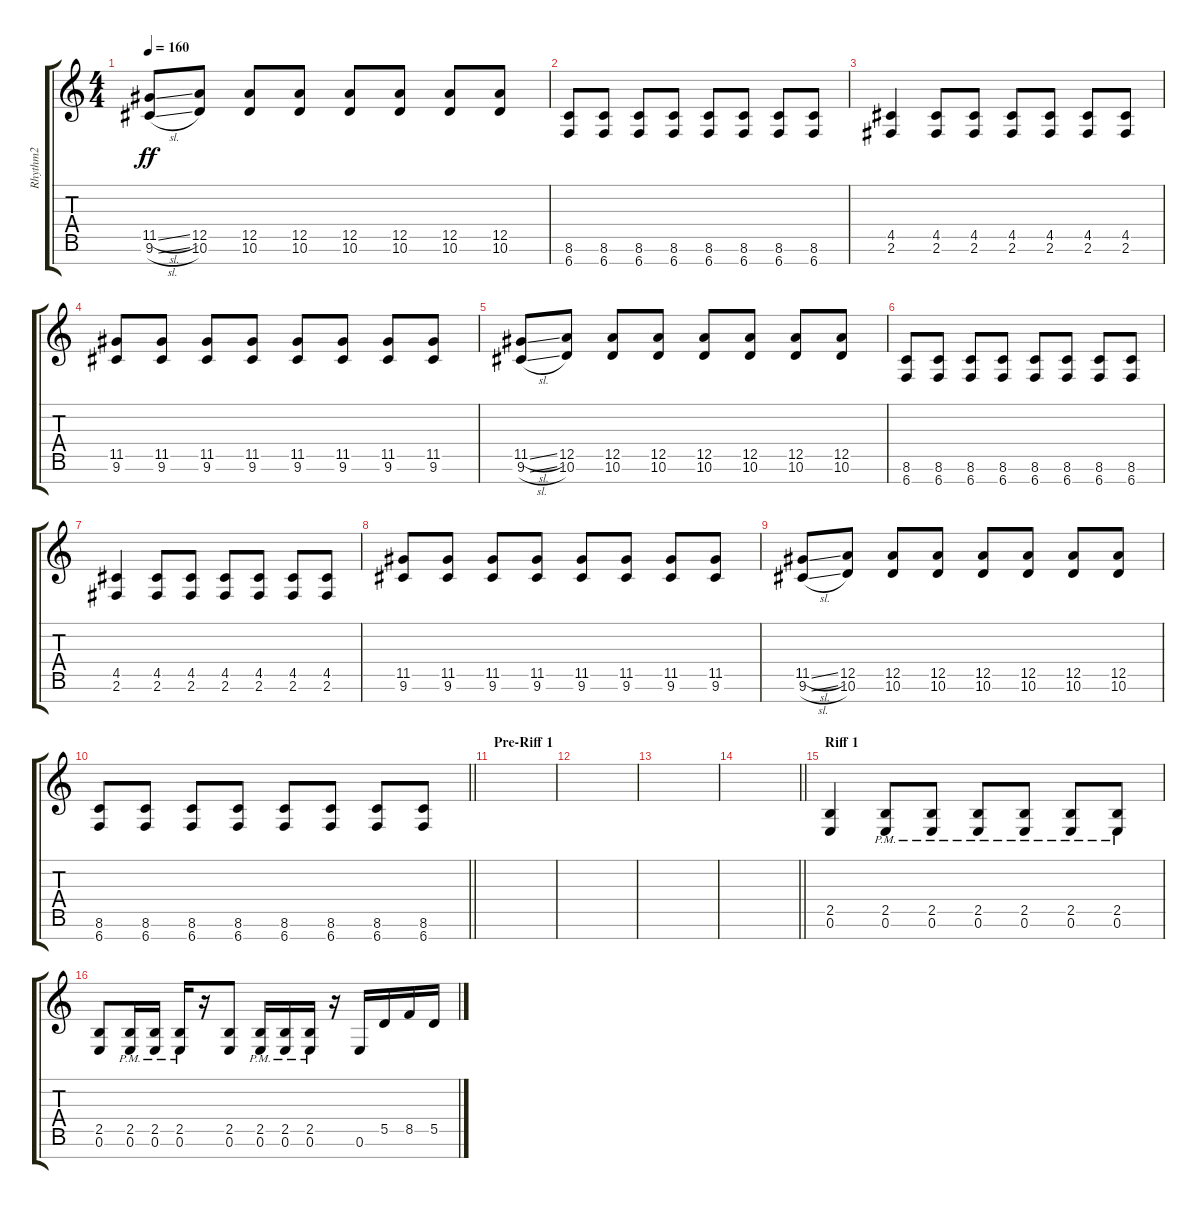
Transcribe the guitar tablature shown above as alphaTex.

\track ("Rhythm2" "Rhythm2") {instrument overdrivenguitar}
\staff {score tabs}
\tuning (E4 B3 G3 D3 A2 E2 B1) {hide}
\ts (4 4)
\tempo 160
\clef g2
\ks c
(11.5{sl} 9.6{sl}).8{dy ff} (12.5 10.6).8 (12.5 10.6).8 (12.5 10.6).8 (12.5 10.6).8 (12.5 10.6).8 (12.5 10.6).8 (12.5 10.6).8 |
(8.6 6.7).8 (8.6 6.7).8 (8.6 6.7).8 (8.6 6.7).8 (8.6 6.7).8 (8.6 6.7).8 (8.6 6.7).8 (8.6 6.7).8 |
(4.5 2.6).4 (4.5 2.6).8 (4.5 2.6).8 (4.5 2.6).8 (4.5 2.6).8 (4.5 2.6).8 (4.5 2.6).8 |
(11.5 9.6).8 (11.5 9.6).8 (11.5 9.6).8 (11.5 9.6).8 (11.5 9.6).8 (11.5 9.6).8 (11.5 9.6).8 (11.5 9.6).8 |
(11.5{sl} 9.6{sl}).8 (12.5 10.6).8 (12.5 10.6).8 (12.5 10.6).8 (12.5 10.6).8 (12.5 10.6).8 (12.5 10.6).8 (12.5 10.6).8 |
(8.6 6.7).8 (8.6 6.7).8 (8.6 6.7).8 (8.6 6.7).8 (8.6 6.7).8 (8.6 6.7).8 (8.6 6.7).8 (8.6 6.7).8 |
(4.5 2.6).4 (4.5 2.6).8 (4.5 2.6).8 (4.5 2.6).8 (4.5 2.6).8 (4.5 2.6).8 (4.5 2.6).8 |
(11.5 9.6).8 (11.5 9.6).8 (11.5 9.6).8 (11.5 9.6).8 (11.5 9.6).8 (11.5 9.6).8 (11.5 9.6).8 (11.5 9.6).8 |
(11.5{sl} 9.6{sl}).8 (12.5 10.6).8 (12.5 10.6).8 (12.5 10.6).8 (12.5 10.6).8 (12.5 10.6).8 (12.5 10.6).8 (12.5 10.6).8 |
\barLineRight lightlight
(8.6 6.7).8 (8.6 6.7).8 (8.6 6.7).8 (8.6 6.7).8 (8.6 6.7).8 (8.6 6.7).8 (8.6 6.7).8 (8.6 6.7).8 |
\section ("" "Pre-Riff 1")
|
|
|
\barLineRight lightlight
|
\section ("" "Riff 1")
(2.5 0.6).4 (2.5{pm} 0.6{pm}).8 (2.5{pm} 0.6{pm}).8 (2.5{pm} 0.6{pm}).8 (2.5{pm} 0.6{pm}).8 (2.5{pm} 0.6{pm}).8 (2.5{pm} 0.6{pm}).8 |
(2.5 0.6).8 (2.5{pm} 0.6{pm}).16 (2.5{pm} 0.6{pm}).16 (2.5{pm} 0.6{pm}).16 r.16 (2.5 0.6).8 (2.5{pm} 0.6{pm}).16 (2.5{pm} 0.6{pm}).16 (2.5{pm} 0.6{pm}).16 r.16 0.6.16 5.5.16 8.5.16 5.5.16
